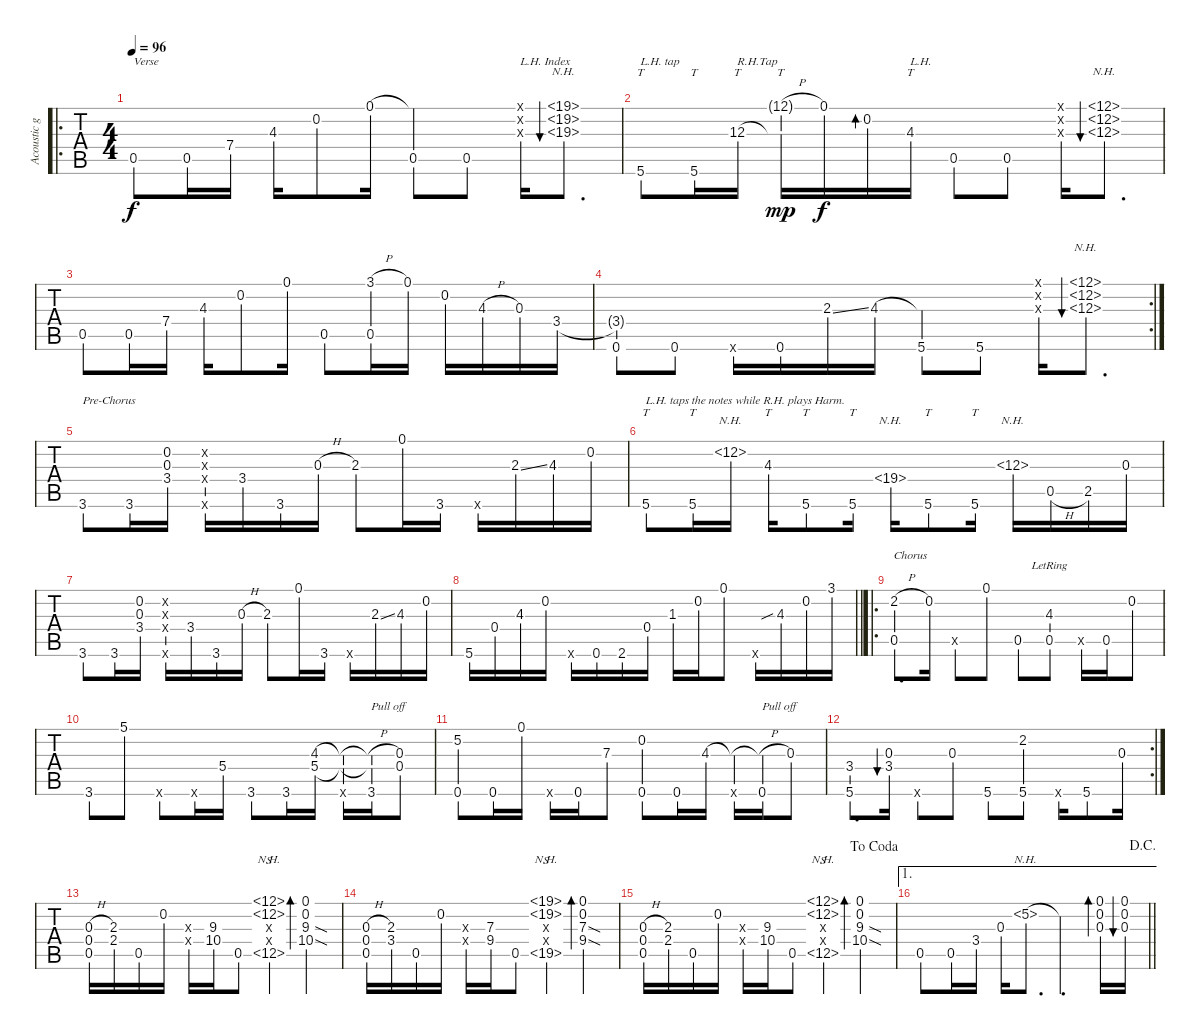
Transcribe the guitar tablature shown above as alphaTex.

\track ("Acoustic guitar" "Acoustic g") {instrument acousticguitarsteel}
\staff {tabs}
\tuning (E4 C4 G3 D3 A2 D2) {hide}
\ro
\ts (4 4)
\tempo 96
\clef g2
\ks c
0.5{st}.8{txt "Verse" dy f instrument acousticguitarsteel} 0.5.16 7.4.16 4.3.16 0.2.8 0.1.16 (0.1{t} 0.5{st}).8 0.5.8 (0.1{x} 0.2{x} 0.3{x rf 2}).16{txt "L.H. Index"} (19.1{nh} 19.2{nh} 19.3{nh}).8{d bu 60} |
5.6{st}.8{tt txt "L.H. tap"} 5.6.16{tt} 12.3{rf 2}.16{tt txt "R.H.Tap"} (12.1{h g rf 3} 12.3{t}).16{tt dy mp} 0.1.16{dy f} 0.2{rf 2}.16{bd 60} 4.3{lf 2}.16{tt txt "L.H."} 0.5{st}.8 0.5.8 (0.1{x} 0.2{x} 0.3{x}).16 (12.1{nh} 12.2{nh} 12.3{nh}).8{d bu 60} |
0.5{st}.8 0.5.16 7.4.16 4.3.16 0.2.8 0.1.16 0.5{st}.8 (3.1{h} 0.5).16 0.1.16 0.2.16 4.3{h}.16 0.3.16 3.4.16 |
\rc 2
(3.4{t} 0.6{st}).8 0.6.8 0.6{x}.16 0.6.16 2.3{ss}.16 4.3.16 (4.3{t} 5.6{st}).8 5.6.8 (0.1{x} 0.2{x} 0.3{x}).16 (12.1{nh} 12.2{nh} 12.3{nh}).8{d bu 60} |
3.6{st lf 3}.8{txt "Pre-Chorus"} 3.6.16 (0.2 0.3 3.4).16 (0.2{x} 0.3{x} 0.4{x} 0.6{x}).16 3.4.16 3.6.16 0.3{h}.16 2.3.8 0.1.16 3.6.16 0.6{x}.16 2.3{ss}.16 4.3.16 0.2.16 |
5.6{st lf 3}.8{tt txt "L.H. taps the notes while R.H. plays Harm."} 5.6.16{tt} 12.2{nh}.16 4.3{lf 2}.16{tt} 5.6.8{tt} 5.6.16{tt} 19.4{nh}.16 5.6.8{tt} 5.6.16{tt} 12.3{nh}.16 0.5{h}.16 2.5{lf 2}.16 0.3.16 |
3.6{st}.8 3.6.16 (0.2 0.3 3.4).16 (0.2{x} 0.3{x} 0.4{x} 0.6{x}).16 3.4.16 3.6.16 0.3{h}.16 2.3.8 0.1.16 3.6.16 0.6{x}.16 2.3{ss}.16 4.3.16 0.2.16 |
\barLineRight lightlight
5.6.16 0.4.16 4.3.16 0.2.16 0.6{x}.16 0.6.16 2.6.16 0.4.16 1.3.16 0.2.16 0.1.8 0.6{x}.16 4.3{sib lf 4}.16 0.2.16 3.1{lf 3}.16 |
\ro
(2.2{h lf 2} 0.5).8{d txt "Chorus"} 0.2.16 0.5{x}.8 0.1.8 0.5.8 (4.3{lf 3} 0.5{lr}).8 0.5{x}.16 0.5.16 0.2.8 |
3.6{lf 2}.8 5.1{lf 5}.8 0.6{x}.8 0.6{x}.16 5.4{lf 4}.16 3.6.8 3.6.16 (4.3 5.4).16 (4.3{t} 5.4{t} 0.6{x}).16 (4.3{h t} 5.4{h t} 3.6).16{txt "Pull off"} (0.3 0.4).8 |
(5.2{lf 2} 0.6).8 0.6.16 0.1.16 0.6{x}.16 0.6.16 7.3{lf 5}.8 (0.2 0.6).8 0.6.16 4.3{lf 2}.16 (4.3{t} 0.6{x}).16 (4.3{h t} 0.6).16{txt "Pull off"} 0.3.8 |
\rc 2
(3.4{lf 3} 5.6{lf 5}).8{d} (0.3 3.4{rf 1}).16{bu 60} 0.6{x}.8 0.3.8 5.6.8 (2.2 5.6).8 0.6{x}.16 5.6.8 0.3.16 |
(0.3{h} 0.4{h} 0.5).16 (2.3 2.4).16 0.5.16 0.2.16 (0.3{x} 0.4{x}).16 (9.3 10.4).16 0.5.8 (12.1{nh} 12.2{nh} 0.3{x} 0.4{x} 12.5{nh}).4{s} (0.1 0.2 9.3{sod} 10.4{sod rf 3}).4{bd 60} |
(0.3{h} 0.4{h} 0.5).16 (2.3 3.4).16 0.5.16 0.2.16 (0.3{x} 0.4{x}).16 (7.3 9.4).16 0.5.8 (19.1{nh} 19.2{nh} 0.3{x} 0.4{x} 19.5{nh}).4{s} (0.1 0.2 7.3{sod} 9.4{sod}).4{bd 60} |
\jump dacoda
(0.3{h} 0.4{h} 0.5).16 (2.3 2.4).16 0.5.16 0.2.16 (0.3{x} 0.4{x}).16 (9.3 10.4).16 0.5.8 (12.1{nh} 12.2{nh} 0.3{x} 0.4{x} 12.5{nh}).4{s} (0.1 0.2 9.3{sod} 10.4{sod}).4{bd 60} |
\ae 1
\jump dacapo
\barLineRight lightlight
0.5{st}.8 0.5.16 3.4.16 0.3.16 5.2{nh}.8{d} 5.2{t}.4{d} (0.1 0.2 0.3).16{bd 60} (0.1 0.2 0.3).16{bu 60}
